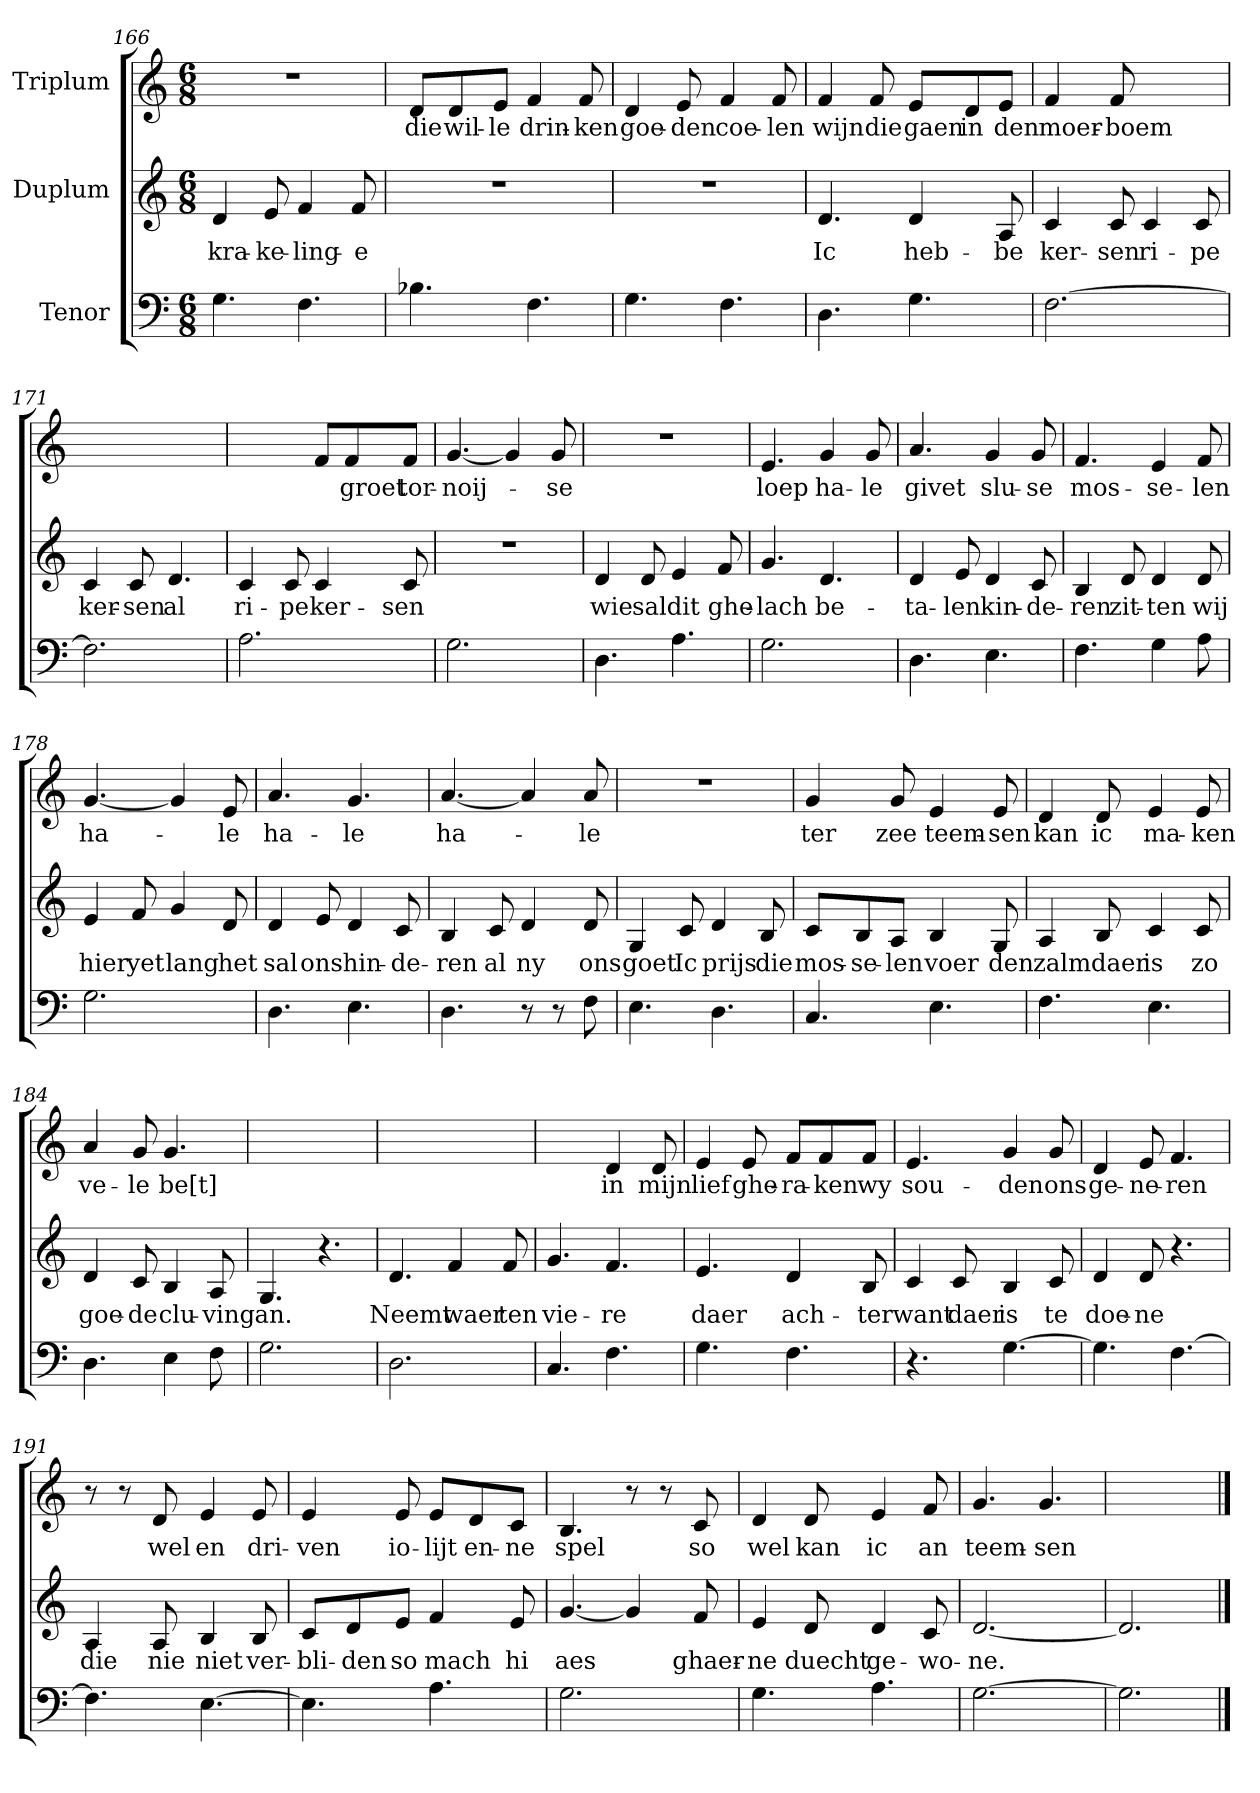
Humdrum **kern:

**kern	**kern	**text	**kern	**text
*part3	*part2	*part2	*part1	*part1
*staff3	*staff2	*staff2	*staff1	*staff1
*I"Tenor	*I"Duplum	*	*I"Triplum	*
!!LO:LB:g=z
*clefF4	*clefG2	*	*clefG2	*
*k[]	*k[]	*	*k[]	*
*C:	*C:	*	*C:	*
*M6/8	*M6/8	*	*M6/8	*
=166	=166	=166	=166	=166
!	!	!LO:LY:b	!	!
4.G\	4d/	kra-	2.r	.
!	!	!LO:LY:b	!	!
.	8e/	-ke-	.	.
!	!	!LO:LY:b	!	!
4.F\	4f/	-ling-	.	.
!	!	!LO:LY:b	!	!
.	8f/	-e	.	.
=167	=167	=167	=167	=167
!	!	!	!	!LO:LY:b
4.B-X\	2.r	.	8d/L	die
!	!	!	!	!LO:LY:b
.	.	.	8d/	wil-
!	!	!	!	!LO:LY:b
.	.	.	8e/J	-le
!	!	!	!	!LO:LY:b
4.F\	.	.	4f/	drin-
!	!	!	!	!LO:LY:b
.	.	.	8f/	-ken
=168	=168	=168	=168	=168
!	!	!	!	!LO:LY:b
4.G\	2.r	.	4d/	goe-
!	!	!	!	!LO:LY:b
.	.	.	8e/	-den
!	!	!	!	!LO:LY:b
4.F\	.	.	4f/	coe-
!	!	!	!	!LO:LY:b
.	.	.	8f/	-len
=169	=169	=169	=169	=169
!	!	!LO:LY:b	!	!LO:LY:b
4.D\	4.d/	Ic	4f/	wijn
!	!	!	!	!LO:LY:b
.	.	.	8f/	die
!	!	!LO:LY:b	!	!LO:LY:b
4.G\	4d/	heb-	8e/L	gaen
!	!	!	!	!LO:LY:b
.	.	.	8d/	in
!	!	!LO:LY:b	!	!LO:LY:b
.	8A/	-be	8e/J	den
=170	=170	=170	=170	=170
!	!	!LO:LY:b	!	!LO:LY:b
[2.F\	4c/	ker-	4f/	moer-
!	!	!LO:LY:b	!	!LO:LY:b
.	8c/	-sen	8f/	-boem
!	!	!LO:LY:b	!	!
.	4c/	ri-	4.ryy	.
!	!	!LO:LY:b	!	!
.	8c/	-pe	.	.
=171	=171	=171	=171	=171
!	!	!LO:LY:b	!	!
2.F\]	4c/	ker-	2.ryy	.
!	!	!LO:LY:b	!	!
.	8c/	-sen	.	.
!	!	!LO:LY:b	!	!
.	4.d/	al	.	.
=172	=172	=172	=172	=172
!	!	!LO:LY:b	!	!
2.A\	4c/	ri-	4.ryy	.
!	!	!LO:LY:b	!	!
.	8c/	-pe	.	.
!	!	!LO:LY:b	!	!
.	4c/	ker-	8f/L	.
!	!	!	!	!LO:LY:b
.	.	.	8f/	groet
!	!	!LO:LY:b	!	!LO:LY:b
.	8c/	-sen	8f/J	tor-
=173	=173	=173	=173	=173
!	!	!	!	!LO:LY:b
2.G\	2.r	.	[4.g/	-noij-
.	.	.	4g/]	.
!	!	!	!	!LO:LY:b
.	.	.	8g/	-se
!!LO:LB:g=z
=174	=174	=174	=174	=174
!	!	!LO:LY:b	!	!
4.D\	4d/	wie	2.r	.
!	!	!LO:LY:b	!	!
.	8d/	sal	.	.
!	!	!LO:LY:b	!	!
4.A\	4e/	dit	.	.
!	!	!LO:LY:b	!	!
.	8f/	ghe-	.	.
=175	=175	=175	=175	=175
!	!	!LO:LY:b	!	!LO:LY:b
2.G\	4.g/	-lach	4.e/	loep
!	!	!LO:LY:b	!	!LO:LY:b
.	4.d/	be-	4g/	ha-
!	!	!	!	!LO:LY:b
.	.	.	8g/	-le
=176	=176	=176	=176	=176
!	!	!LO:LY:b	!	!LO:LY:b
4.D\	4d/	-ta-	4.a/	givet
!	!	!LO:LY:b	!	!
.	8e/	-len	.	.
!	!	!LO:LY:b	!	!LO:LY:b
4.E\	4d/	kin-	4g/	slu-
!	!	!LO:LY:b	!	!LO:LY:b
.	8c/	-de-	8g/	-se
=177	=177	=177	=177	=177
!	!	!LO:LY:b	!	!LO:LY:b
4.F\	4B/	-ren	4.f/	mos-
!	!	!LO:LY:b	!	!
.	8d/	zit-	.	.
!	!	!LO:LY:b	!	!LO:LY:b
4G\	4d/	-ten	4e/	-se-
!	!	!LO:LY:b	!	!LO:LY:b
8A\	8d/	wij	8f/	-len
=178	=178	=178	=178	=178
!	!	!LO:LY:b	!	!LO:LY:b
2.G\	4e/	hier	[4.g/	ha-
!	!	!LO:LY:b	!	!
.	8f/	yet	.	.
!	!	!LO:LY:b	!	!
.	4g/	lang	4g/]	.
!	!	!LO:LY:b	!	!LO:LY:b
.	8d/	het	8e/	-le
=179	=179	=179	=179	=179
!	!	!LO:LY:b	!	!LO:LY:b
4.D\	4d/	sal	4.a/	ha-
!	!	!LO:LY:b	!	!
.	8e/	ons	.	.
!	!	!LO:LY:b	!	!LO:LY:b
4.E\	4d/	hin-	4.g/	-le
!	!	!LO:LY:b	!	!
.	8c/	-de-	.	.
=180	=180	=180	=180	=180
!	!	!LO:LY:b	!	!LO:LY:b
4.D\	4B/	-ren	[4.a/	ha-
!	!	!LO:LY:b	!	!
.	8c/	al	.	.
!	!	!LO:LY:b	!	!
8r	4d/	ny	4a/]	.
8r	.	.	.	.
!	!	!LO:LY:b	!	!LO:LY:b
8F\	8d/	ons	8a/	-le
=181	=181	=181	=181	=181
!	!	!LO:LY:b	!	!
4.E\	4G/	goet	2.r	.
!	!	!LO:LY:b	!	!
.	8c/	Ic	.	.
!	!	!LO:LY:b	!	!
4.D\	4d/	prijs	.	.
!	!	!LO:LY:b	!	!
.	8B/	die	.	.
!!LO:PB:g=z
=182	=182	=182	=182	=182
!	!	!LO:LY:b	!	!LO:LY:b
4.C/	8c/L	mos-	4g/	ter
!	!	!LO:LY:b	!	!
.	8B/	-se-	.	.
!	!	!LO:LY:b	!	!LO:LY:b
.	8A/J	-len	8g/	zee
!	!	!LO:LY:b	!	!LO:LY:b
4.E\	4B/	voer	4e/	teem-
!	!	!LO:LY:b	!	!LO:LY:b
.	8G/	den	8e/	-sen
=183	=183	=183	=183	=183
!	!	!LO:LY:b	!	!LO:LY:b
4.F\	4A/	zalm	4d/	kan
!	!	!LO:LY:b	!	!LO:LY:b
.	8B/	daer	8d/	ic
!	!	!LO:LY:b	!	!LO:LY:b
4.E\	4c/	is	4e/	ma-
!	!	!LO:LY:b	!	!LO:LY:b
.	8c/	zo	8e/	-ken
=184	=184	=184	=184	=184
!	!	!LO:LY:b	!	!LO:LY:b
4.D\	4d/	goe-	4a/	ve-
!	!	!LO:LY:b	!	!LO:LY:b
.	8c/	-de	8g/	-le
!	!	!LO:LY:b	!	!LO:LY:b
4E\	4B/	clu-	4.g/	be[t]
!	!	!LO:LY:b	!	!
8F\	8A/	-ving	.	.
=185	=185	=185	=185	=185
!	!	!LO:LY:b	!	!
2.G\	4.G/	an.	2.ryy	.
.	4.r	.	.	.
=186	=186	=186	=186	=186
!	!	!LO:LY:b	!	!
2.D\	4.d/	Neemt	2.ryy	.
!	!	!LO:LY:b	!	!
.	4f/	waer	.	.
!	!	!LO:LY:b	!	!
.	8f/	ten	.	.
=187	=187	=187	=187	=187
!	!	!LO:LY:b	!	!
4.C/	4.g/	vie-	4.ryy	.
!	!	!LO:LY:b	!	!LO:LY:b
4.F\	4.f/	-re	4d/	in
!	!	!	!	!LO:LY:b
.	.	.	8d/	mijn
=188	=188	=188	=188	=188
!	!	!LO:LY:b	!	!LO:LY:b
4.G\	4.e/	daer	4e/	lief
!	!	!	!	!LO:LY:b
.	.	.	8e/	ghe-
!	!	!LO:LY:b	!	!LO:LY:b
4.F\	4d/	ach-	8f/L	-ra-
!	!	!	!	!LO:LY:b
.	.	.	8f/	-ken
!	!	!LO:LY:b	!	!LO:LY:b
.	8B/	-ter	8f/J	wy
=189	=189	=189	=189	=189
!	!	!LO:LY:b	!	!LO:LY:b
4.r	4c/	want	4.e/	sou-
!	!	!LO:LY:b	!	!
.	8c/	daer	.	.
!	!	!LO:LY:b	!	!LO:LY:b
[4.G\	4B/	is	4g/	-den
!	!	!LO:LY:b	!	!LO:LY:b
.	8c/	te	8g/	ons
!!LO:LB:g=z
=190	=190	=190	=190	=190
!	!	!LO:LY:b	!	!LO:LY:b
4.G\]	4d/	doe-	4d/	ge-
!	!	!LO:LY:b	!	!LO:LY:b
.	8d/	-ne	8e/	-ne-
!	!	!	!	!LO:LY:b
[4.F\	4.r	.	4.f/	-ren
=191	=191	=191	=191	=191
!	!	!LO:LY:b	!	!
4.F\]	4A/	die	8r	.
.	.	.	8r	.
!	!	!LO:LY:b	!	!LO:LY:b
.	8A/	nie	8d/	wel
!	!	!LO:LY:b	!	!LO:LY:b
[4.E\	4B/	niet	4e/	en
!	!	!LO:LY:b	!	!LO:LY:b
.	8B/	ver-	8e/	dri-
=192	=192	=192	=192	=192
!	!	!LO:LY:b	!	!LO:LY:b
4.E\]	8c/L	-bli-	4e/	-ven
!	!	!LO:LY:b	!	!
.	8d/	-den	.	.
!	!	!LO:LY:b	!	!LO:LY:b
.	8e/J	so	8e/	io-
!	!	!LO:LY:b	!	!LO:LY:b
4.A\	4f/	mach	8e/L	-lijt
!	!	!	!	!LO:LY:b
.	.	.	8d/	en-
!	!	!LO:LY:b	!	!LO:LY:b
.	8e/	hi	8c/J	-ne
=193	=193	=193	=193	=193
!	!	!LO:LY:b	!	!LO:LY:b
2.G\	[4.g/	aes	4.B/	spel
.	4g/]	.	8r	.
.	.	.	8r	.
!	!	!LO:LY:b	!	!LO:LY:b
.	8f/	ghaer-	8c/	so
=194	=194	=194	=194	=194
!	!	!LO:LY:b	!	!LO:LY:b
4.G\	4e/	-ne	4d/	wel
!	!	!LO:LY:b	!	!LO:LY:b
.	8d/	duecht	8d/	kan
!	!	!LO:LY:b	!	!LO:LY:b
4.A\	4d/	ge-	4e/	ic
!	!	!LO:LY:b	!	!LO:LY:b
.	8c/	-wo-	8f/	an
=195	=195	=195	=195	=195
!	!	!LO:LY:b	!	!LO:LY:b
[2.G\	[2.d/	-ne.	4.g/	teem-
!	!	!	!	!LO:LY:b
.	.	.	4.g/	-sen
=196	=196	=196	=196	=196
2.G\]	2.d/]	.	2.ryy	.
==	==	==	==	==
*-	*-	*-	*-	*-
